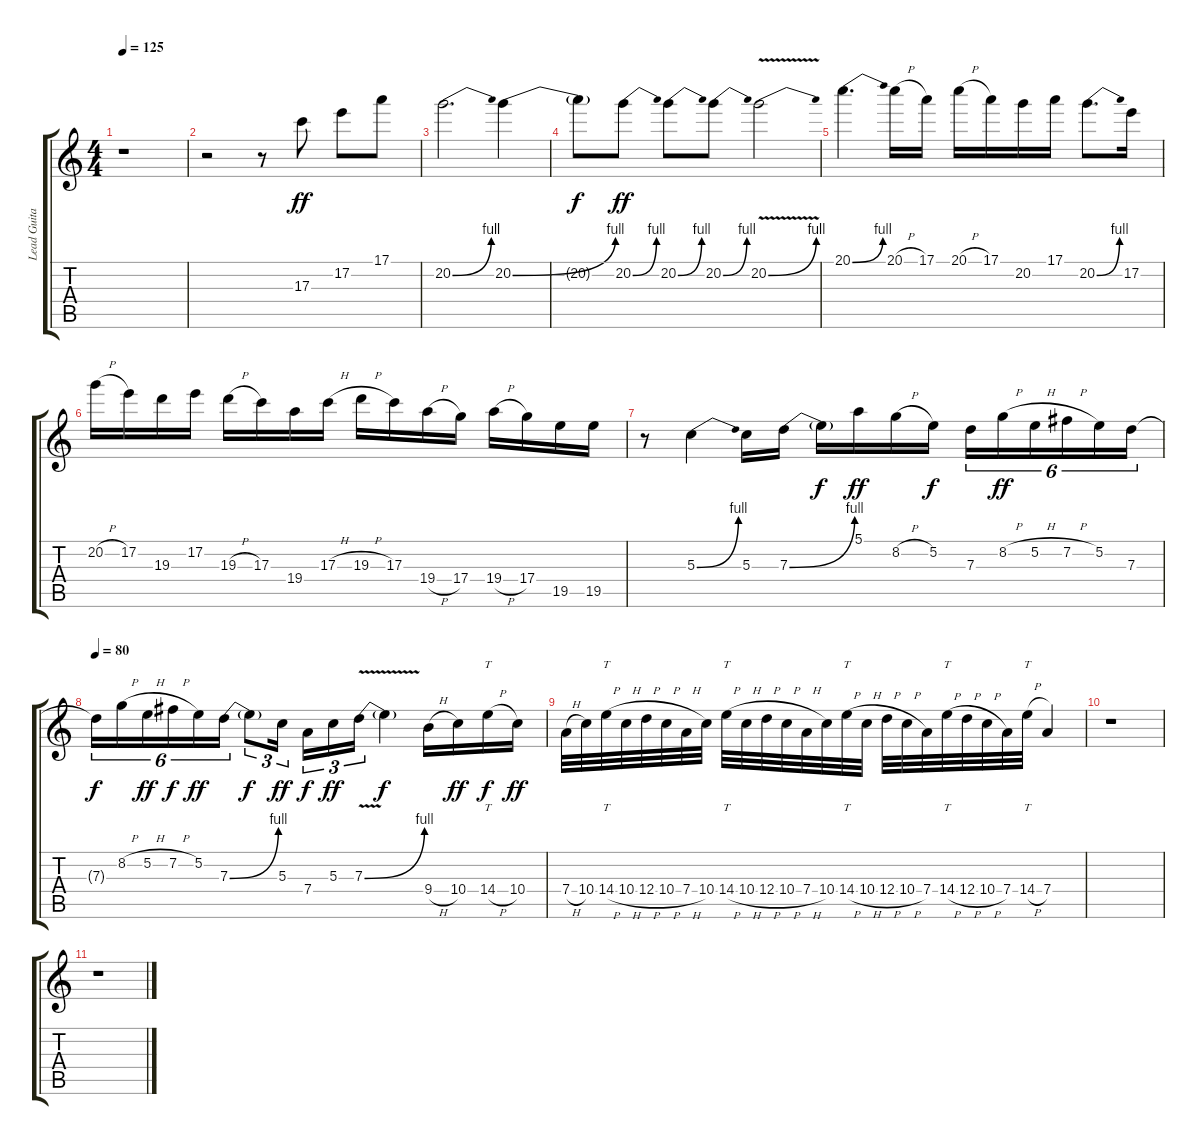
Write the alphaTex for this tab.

\track ("Lead Guitar" "Lead Guita") {instrument overdrivenguitar}
\staff {score tabs}
\tuning (E4 B3 G3 D3 A2 E2) {hide}
\ts (4 4)
\tempo 125
\clef g2
\ks c
r.1{dy ff} |
r.2 r.8 17.3.8 17.2.8 17.1.8 |
20.2{be (bend 0 0 60 4)}.2{d} 20.2{be (bend 0 0 60 4)}.4 |
20.2{t}.8{dy f} 20.2{be (bend 0 0 60 4)}.8{dy ff} 20.2{be (bend 0 0 60 4)}.8 20.2{be (bend 0 0 60 4)}.8 20.2{be (bend 0 0 60 4) v}.2 |
20.1{be (bend 0 0 60 4)}.4{d} 20.1{h}.16 17.1.16 20.1{h}.16 17.1.16 20.2.16 17.1.16 20.2{be (bend 0 0 60 4)}.8{d} 17.2.16 |
20.2{h}.16 17.2.16 19.3.16 17.2.16 19.3{h}.16 17.3.16 19.4.16 17.3{h}.16 19.3{h}.16 17.3.16 19.4{h}.16 17.4.16 19.4{h}.16 17.4.16 19.5.16 19.5.16 |
r.8 5.3{be (bend 0 0 60 4)}.4 5.3.16 7.3{be (bend 0 0 60 4)}.16 7.3{t}.16{dy f} 5.1.16{dy ff} 8.2{h}.16 5.2.16{dy f} 7.3.16{tu (6 4)} 8.2{h}.16{tu (6 4) dy ff} 5.2{h}.16{tu (6 4)} 7.2{h}.16{tu (6 4)} 5.2.16{tu (6 4)} 7.3.16{tu (6 4)} |
\tempo 80
7.3{t}.16{tu (6 4) dy f} 8.2{h}.16{tu (6 4)} 5.2{h}.16{tu (6 4) dy ff} 7.2{h}.16{tu (6 4) dy f} 5.2.16{tu (6 4) dy ff} 7.3{be (bend 0 0 60 4)}.16{tu (6 4)} 7.3{t}.8{tu (3 2) dy f} 5.3.16{tu (3 2) dy ff} 7.4.16{tu (3 2) dy f} 5.3.16{tu (3 2) dy ff} 7.3{be (bend 0 0 60 4) v}.16{tu (3 2)} 7.3{t}.4{dy f} 9.4{h}.16 10.4.16{dy ff} 14.4{h}.16{tt dy f} 10.4.16{dy ff} |
7.4{h}.32 10.4.32 14.4{h}.32{tt} 10.4{h}.32 12.4{h}.32 10.4{h}.32 7.4{h}.32 10.4.32 14.4{h}.32{tt} 10.4{h}.32 12.4{h}.32 10.4{h}.32 7.4{h}.32 10.4.32 14.4{h}.32{tt} 10.4{h}.32 12.4{h}.32 10.4{h}.32 7.4.32 14.4{h}.32{tt} 12.4{h}.32 10.4{h}.32 7.4.32 14.4{h}.32{tt} 7.4.4 |
r.1 |
r.1
